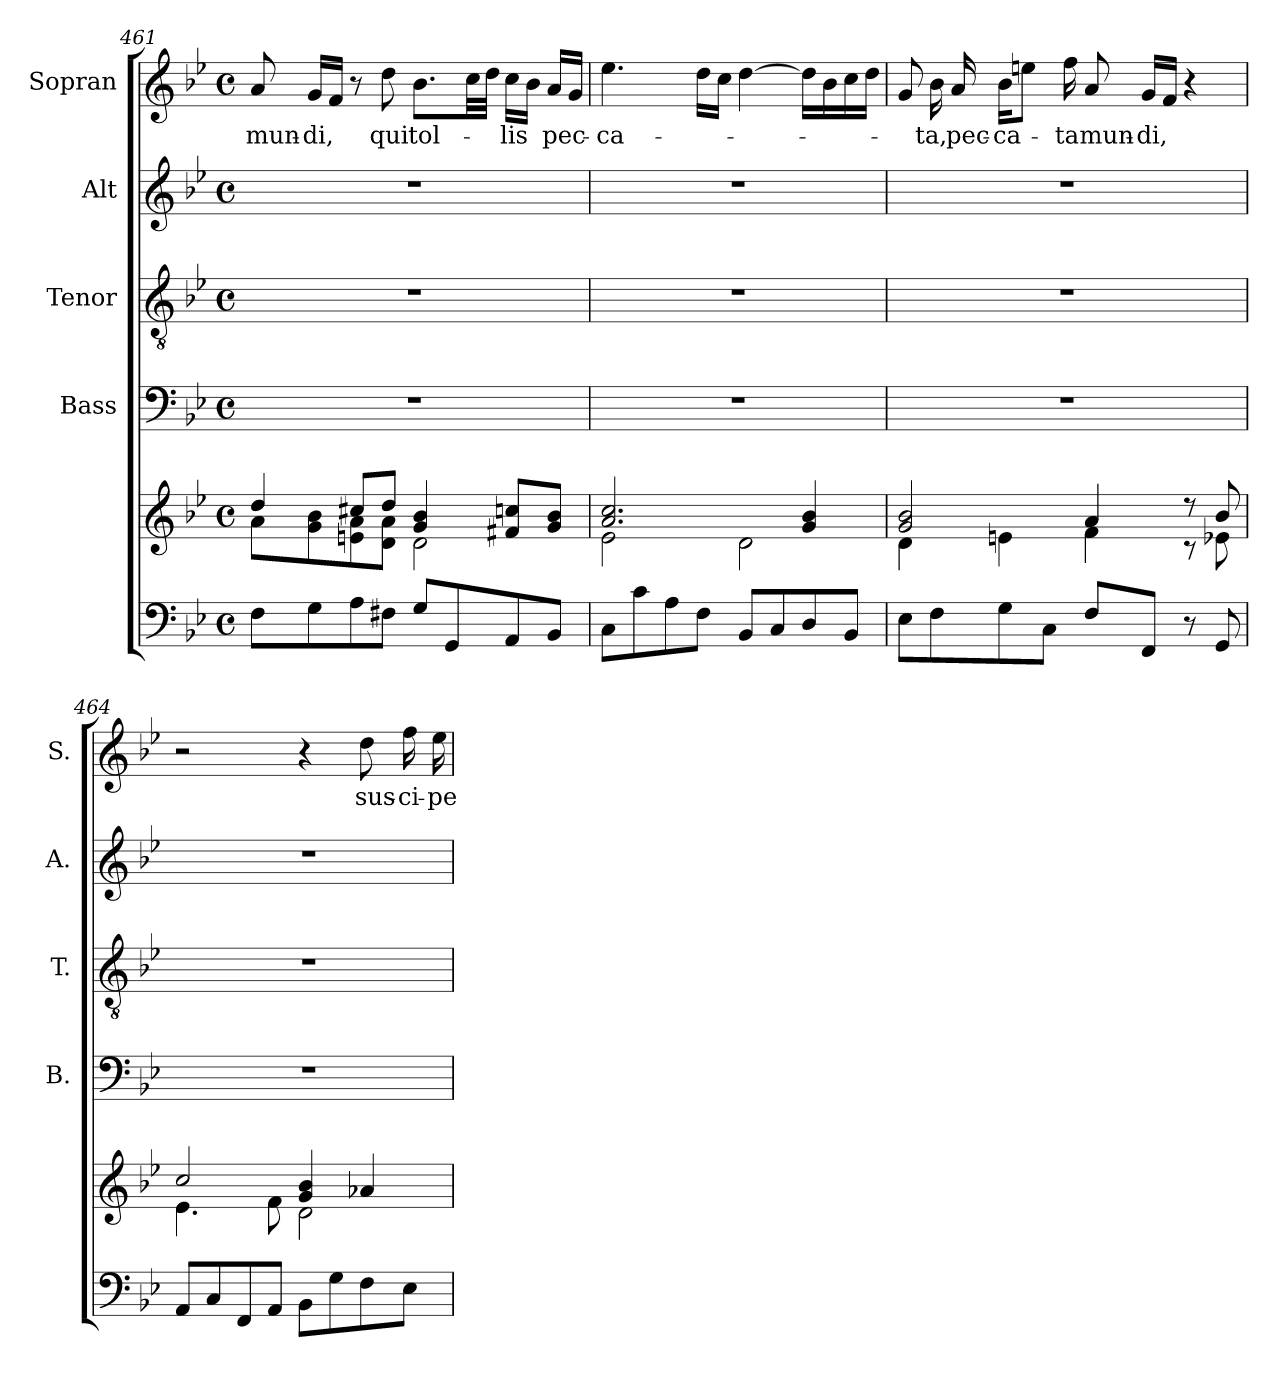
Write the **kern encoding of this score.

**kern	**kern	**kern	**kern	**kern	**kern	**text
*part5	*part5	*part4	*part3	*part2	*part1	*part1
*staff6	*staff5	*staff4	*staff3	*staff2	*staff1	*staff1
*	*	*I"Bass	*I"Tenor	*I"Alt	*I"Sopran	*
*	*	*I'B.	*I'T.	*I'A.	*I'S.	*
!!LO:PB:g=z
*clefF4	*clefG2	*clefF4	*clefGv2	*clefG2	*clefG2	*
*k[b-e-]	*k[b-e-]	*k[b-e-]	*k[b-e-]	*k[b-e-]	*k[b-e-]	*
*B-:	*B-:	*B-:	*B-:	*B-:	*B-:	*
*M4/4	*M4/4	*M4/4	*M4/4	*M4/4	*M4/4	*
*met(c)	*met(c)	*met(c)	*met(c)	*met(c)	*met(c)	*
=461	=461	=461	=461	=461	=461	=461
*	*^	*	*	*	*	*
!	!	!	!	!	!	!	!LO:LY:b
8F\L	4dd/	8a\L	1r	1r	1r	8a/	mun-
!	!	!	!	!	!	!	!LO:LY:b
8G\	.	8g\ 8b-\	.	.	.	16g/LL	-di,
.	.	.	.	.	.	16f/JJ	.
8A\	8cc#X/L	8en\ 8a\	.	.	.	8r	.
!	!	!	!	!	!	!	!LO:LY:b
8F#X\J	8dd/J	8d\ 8a\J	.	.	.	8dd\	qui
!	!	!	!	!	!	!	!LO:LY:b
8G/L	4g/ 4b-/	2d\	.	.	.	8.b-\L	tol-
8GG/	.	.	.	.	.	.	.
.	.	.	.	.	.	32cc\LL	.
.	.	.	.	.	.	32dd\JJJ	.
!	!	!	!	!	!	!	!LO:LY:b
8AA/	8f#X/ 8ccn/L	.	.	.	.	16cc\LL	-lis
.	.	.	.	.	.	16b-\JJ	.
!	!	!	!	!	!	!	!LO:LY:b
8BB-/J	8g/ 8b-/J	.	.	.	.	16a/LL	pec-
.	.	.	.	.	.	16g/JJ	.
=462	=462	=462	=462	=462	=462	=462	=462
!	!	!	!	!	!	!	!LO:LY:b
8C\L	2.a/ 2.cc/	2e-\	1r	1r	1r	4.ee-\	-ca-
8c\	.	.	.	.	.	.	.
8A\	.	.	.	.	.	.	.
8F\J	.	.	.	.	.	16dd\LL	.
.	.	.	.	.	.	16cc\JJ	.
8BB-/L	.	2d\	.	.	.	[4dd\	.
8C/	.	.	.	.	.	.	.
8D/	4g/ 4b-/	.	.	.	.	16dd\LL]	.
.	.	.	.	.	.	16b-\	.
8BB-/J	.	.	.	.	.	16cc\	.
.	.	.	.	.	.	16dd\JJ	.
=463	=463	=463	=463	=463	=463	=463	=463
8E-\L	2g/ 2b-/	4d\	1r	1r	1r	8g/	.
!	!	!	!	!	!	!	!LO:LY:b
8F\	.	.	.	.	.	16b-\	-ta,
!	!	!	!	!	!	!	!LO:LY:b
.	.	.	.	.	.	16a/	pec-
!	!	!	!	!	!	!	!LO:LY:b
8G\	.	4en\	.	.	.	16b-\KL	-ca-
.	.	.	.	.	.	8een\J	.
8C\J	.	.	.	.	.	.	.
!	!	!	!	!	!	!	!LO:LY:b
.	.	.	.	.	.	16ff\	-ta
!	!	!	!	!	!	!	!LO:LY:b
8F/L	4a/	4f\	.	.	.	8a/	mun-
!	!	!	!	!	!	!	!LO:LY:b
8FF/J	.	.	.	.	.	16g/LL	-di,
.	.	.	.	.	.	16f/JJ	.
8r	8r	8r	.	.	.	4r	.
8GG/	8b-/	8e-X\	.	.	.	.	.
!!LO:LB:g=z
=464	=464	=464	=464	=464	=464	=464	=464
8AA/L	2cc/	4.e-\	1r	1r	1r	2r	.
8C/	.	.	.	.	.	.	.
8FF/	.	.	.	.	.	.	.
8AA/J	.	8f\	.	.	.	.	.
8BB-\L	4g/ 4b-/	2d\	.	.	.	4r	.
8G\	.	.	.	.	.	.	.
!	!	!	!	!	!	!	!LO:LY:b
8F\	4a-X/	.	.	.	.	8dd\	sus-
!	!	!	!	!	!	!	!LO:LY:b
8E-\J	.	.	.	.	.	16ff\	-ci-
!	!	!	!	!	!	!	!LO:LY:b
.	.	.	.	.	.	16ee-\	-pe
*	*v	*v	*	*	*	*	*
=	=	=	=	=	=	=
*-	*-	*-	*-	*-	*-	*-
